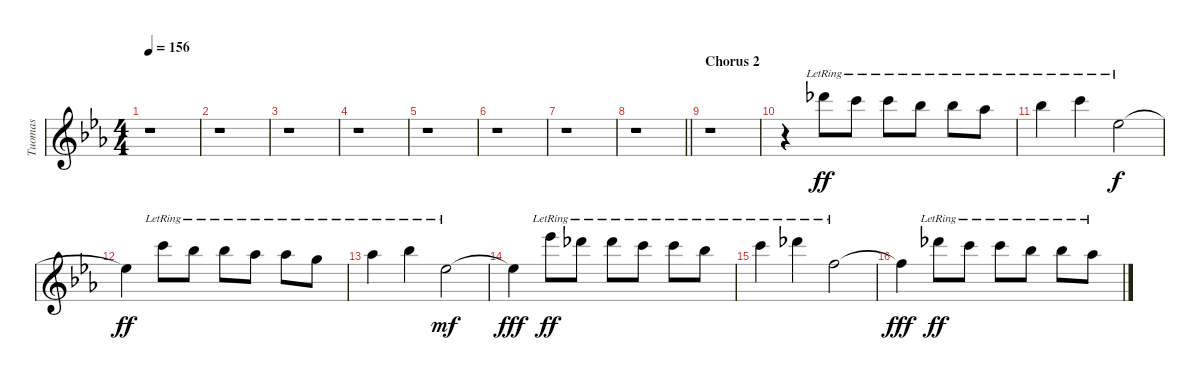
\track ("Tuomas" "Tuomas") {instrument brightacousticpiano}
\staff {score}
\tuning (E5 B4 G4 D4 A3 E3) {hide}
\ts (4 4)
\tempo 156
\clef g2
\ks cminor
r.1{dy mf} |
r.1 |
r.1 |
r.1 |
r.1 |
r.1 |
r.1 |
\barLineRight lightlight
r.1 |
\section ("" "Chorus 2")
r.1{volume 16 instrument brightacousticpiano} |
r.4 14.2{lr}.8{dy ff} 8.1{lr}.8 8.1{lr}.8 11.2{lr}.8 11.2{lr}.8 4.1{lr}.8 |
11.2{lr}.4 8.1{lr}.4 8.3{lr}.2{dy f} |
8.3{t}.4{dy ff} 8.1{lr}.8 6.1{lr}.8 6.1{lr}.8 9.2{lr}.8 9.2{lr}.8 3.1{lr}.8 |
4.1{lr}.4 11.2{lr}.4 8.3{lr}.2{dy mf} |
8.3{t}.4{dy fff} 16.2{lr}.8{dy ff} 9.1{lr}.8 9.1{lr}.8 8.1{lr}.8 8.1{lr}.8 11.2{lr}.8 |
8.1{lr}.4 9.1{lr}.4 10.3{lr}.2 |
10.3{t}.4{dy fff} 14.2{lr}.8{dy ff} 8.1{lr}.8 8.1{lr}.8 6.1{lr}.8 6.1{lr}.8 9.2{lr}.8
